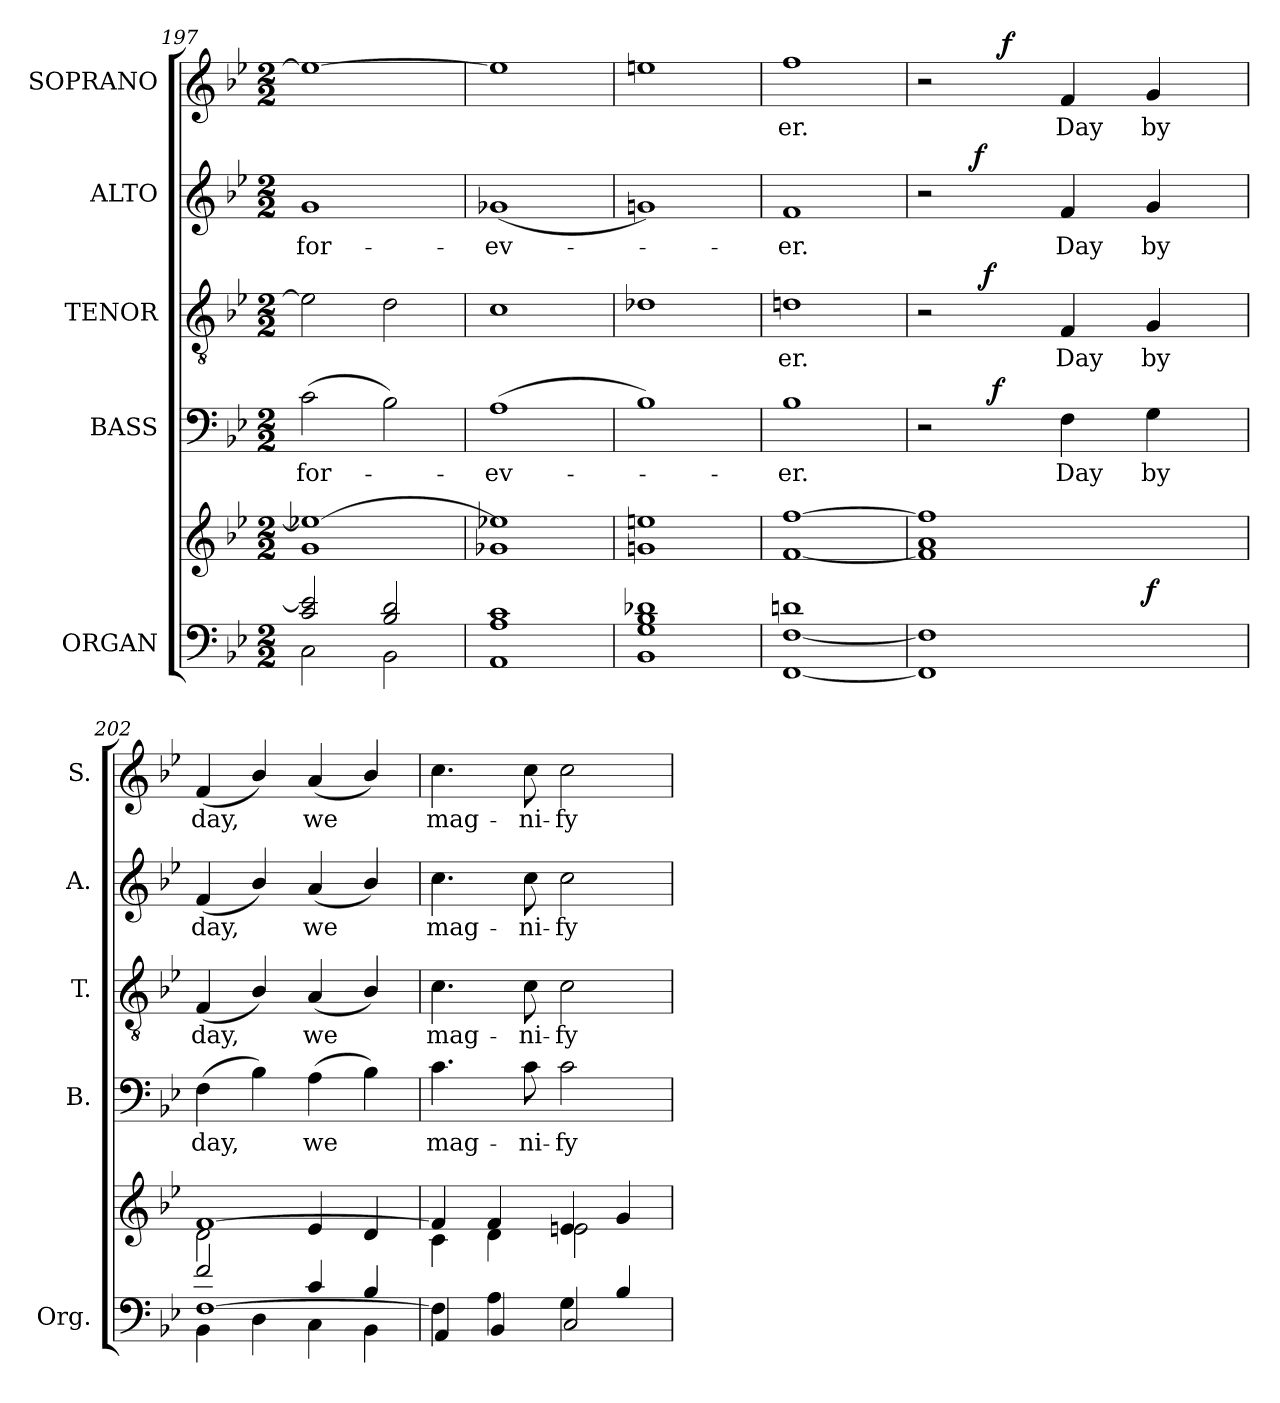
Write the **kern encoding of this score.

**kern	**kern	**dynam	**kern	**text	**dynam	**kern	**text	**dynam	**kern	**text	**dynam	**kern	**text	**dynam
*part5	*part5	*part5	*part4	*part4	*part4	*part3	*part3	*part3	*part2	*part2	*part2	*part1	*part1	*part1
*staff6	*staff5	*staff5/6	*staff4	*staff4	*staff4	*staff3	*staff3	*staff3	*staff2	*staff2	*staff2	*staff1	*staff1	*staff1
*I"ORGAN	*	*	*I"BASS	*	*	*I"TENOR	*	*	*I"ALTO	*	*	*I"SOPRANO	*	*
*I'Org.	*	*	*I'B.	*	*	*I'T.	*	*	*I'A.	*	*	*I'S.	*	*
*clefF4	*clefG2	*	*clefF4	*	*	*clefGv2	*	*	*clefG2	*	*	*clefG2	*	*
*	*	*	*	*	*	*ITrd7c12	*	*	*	*	*	*	*	*
*k[b-e-]	*k[b-e-]	*	*k[b-e-]	*	*	*k[b-e-]	*	*	*k[b-e-]	*	*	*k[b-e-]	*	*
*B-:	*B-:	*	*B-:	*	*	*B-:	*	*	*B-:	*	*	*B-:	*	*
*M2/2	*M2/2	*	*M2/2	*	*	*M2/2	*	*	*M2/2	*	*	*M2/2	*	*
=197	=197	=197	=197	=197	=197	=197	=197	=197	=197	=197	=197	=197	=197	=197
*^	*^	*	*	*	*	*	*	*	*	*	*	*	*	*
!	!	!	!	!	!	!LO:LY:b:color=#000000	!	!	!	!	!	!	!	!	!	!
!	!	!	!	!	!	!	!	!	!	!	!	!LO:LY:b:color=#000000	!	!	!	!
2ci/ 2e-i]	2Ci\	1ee-Xi_	1gi	.	(2ci\	for-	.	2E-i\]	.	.	1gi	for-	.	1ee-i_	.	.
2B-i/ 2di	2BB-i\	.	.	.	2B-i\)	.	.	2Di\	.	.	.	.	.	.	.	.
=198	=198	=198	=198	=198	=198	=198	=198	=198	=198	=198	=198	=198	=198	=198	=198	=198
!	!	!	!	!	!	!LO:LY:b:color=#000000	!	!	!	!	!	!	!	!	!	!
!	!	!	!	!	!	!	!	!	!	!	!	!LO:LY:b:color=#000000	!	!	!	!
1Ai 1ci	1AAi	1ee-Xi]	1g-Xi	.	(1Ai	-ev-	.	1Ci	.	.	(1g-Xi	-ev-	.	1ee-i]	.	.
=199	=199	=199	=199	=199	=199	=199	=199	=199	=199	=199	=199	=199	=199	=199	=199	=199
1Gi 1B-i 1d-Xi	1BB-i	1eeni	1gni	.	1B-i)	.	.	1D-Xi	.	.	1gni)	.	.	1eeni	.	.
=200	=200	=200	=200	=200	=200	=200	=200	=200	=200	=200	=200	=200	=200	=200	=200	=200
!	!	!	!	!	!	!LO:LY:b:color=#000000	!	!	!	!	!	!	!	!	!	!
!	!	!	!	!	!	!	!	!	!LO:LY:b:color=#000000	!	!	!	!	!	!	!
!	!	!	!	!	!	!	!	!	!	!	!	!LO:LY:b:color=#000000	!	!	!	!
!	!	!	!	!	!	!	!	!	!	!	!	!	!	!	!LO:LY:b:color=#000000	!
1dni	[1FFi [1Fi	[1ffi	[1fi	.	1B-i	-er.	.	1Dni	-er.	.	1fi	-er.	.	1ffi	-er.	.
!!LO:PB:g=z
=201	=201	=201	=201	=201	=201	=201	=201	=201	=201	=201	=201	=201	=201	=201	=201	=201
*	*	*	*	*	*^	*	*	*^	*	*	*^	*	*	*^	*	*
1FFi] 1Fi]	2.ryy	1ffi]	1fi] 1ai	.	2r	8ryy	.	.	2r	8ryy	.	.	2r	8ryy	.	.	2r	8ryy	.	.
.	.	.	.	.	.	16ryy	.	.	.	16ryy	.	.	.	32..ryy	.	.	.	16ryy	.	.
.	.	.	.	.	.	.	.	.	.	.	.	.	.	2ryy	.	f	.	.	.	.
.	.	.	.	.	.	128...ryy	.	.	.	512.ryy	.	.	.	.	.	.	.	64ryy	.	.
.	.	.	.	.	.	.	.	.	.	2ryy	.	f	.	.	.	.	.	.	.	.
.	.	.	.	.	.	2ryy	.	f	.	.	.	.	.	.	.	.	.	.	.	.
.	.	.	.	.	.	.	.	.	.	.	.	.	.	.	.	.	.	128ryy	.	.
.	.	.	.	.	.	.	.	.	.	.	.	.	.	.	.	.	.	512ryy	.	.
.	.	.	.	.	.	.	.	.	.	.	.	.	.	.	.	.	.	2ryy	.	f
!	!	!	!	!	!	!	!LO:LY:b:color=#000000	!	!	!	!	!	!	!	!	!	!	!	!	!
!	!	!	!	!	!	!	!	!	!	!	!LO:LY:b:color=#000000	!	!	!	!	!	!	!	!	!
!	!	!	!	!	!	!	!	!	!	!	!	!	!	!	!LO:LY:b:color=#000000	!	!	!	!	!
!	!	!	!	!	!	!	!	!	!	!	!	!	!	!	!	!	!	!	!LO:LY:b:color=#000000	!
.	.	.	.	.	4Fi\	.	Day	.	4FFi/	.	Day	.	4fi/	.	Day	.	4fi/	.	Day	.
.	.	.	.	.	.	.	.	.	.	.	.	.	.	4ryy	.	.	.	.	.	.
.	.	.	.	.	.	.	.	.	.	4ryy	.	.	.	.	.	.	.	.	.	.
.	.	.	.	.	.	4ryy	.	.	.	.	.	.	.	.	.	.	.	.	.	.
.	.	.	.	.	.	.	.	.	.	.	.	.	.	.	.	.	.	4ryy	.	.
!	!	!	!	!	!	!	!LO:LY:b:color=#000000	!	!	!	!	!	!	!	!	!	!	!	!	!
!	!	!	!	!	!	!	!	!	!	!	!LO:LY:b:color=#000000	!	!	!	!	!	!	!	!	!
!	!	!	!	!	!	!	!	!	!	!	!	!	!	!	!LO:LY:b:color=#000000	!	!	!	!	!
!	!	!	!	!	!	!	!	!	!	!	!	!	!	!	!	!	!	!	!LO:LY:b:color=#000000	!
.	4ryy	.	.	f	4Gi\	.	by	.	4GGi/	.	by	.	4gi/	.	by	.	4gi/	.	by	.
.	.	.	.	.	.	.	.	.	.	.	.	.	.	16ryy	.	.	.	.	.	.
.	.	.	.	.	.	.	.	.	.	32ryy	.	.	.	.	.	.	.	.	.	.
.	.	.	.	.	.	32ryy	.	.	.	.	.	.	.	.	.	.	.	.	.	.
.	.	.	.	.	.	.	.	.	.	.	.	.	.	.	.	.	.	32ryy	.	.
.	.	.	.	.	.	.	.	.	.	64ryy	.	.	.	.	.	.	.	.	.	.
.	.	.	.	.	.	64ryy	.	.	.	.	.	.	.	.	.	.	.	.	.	.
.	.	.	.	.	.	.	.	.	.	128ryy	.	.	.	.	.	.	.	.	.	.
.	.	.	.	.	.	.	.	.	.	.	.	.	.	128ryy	.	.	.	.	.	.
.	.	.	.	.	.	.	.	.	.	.	.	.	.	.	.	.	.	256.ryy	.	.
.	.	.	.	.	.	.	.	.	.	256ryy	.	.	.	.	.	.	.	.	.	.
.	.	.	.	.	.	1024ryy	.	.	.	1024ryy	.	.	.	.	.	.	.	.	.	.
*	*	*	*	*	*v	*v	*	*	*	*	*	*	*v	*v	*	*	*v	*v	*	*
*	*	*	*	*	*	*	*	*v	*v	*	*	*	*	*	*	*	*
=202	=202	=202	=202	=202	=202	=202	=202	=202	=202	=202	=202	=202	=202	=202	=202	=202
*	*^	*	*	*	*	*	*	*	*	*	*	*	*	*	*	*
*	*	*	*	*	*	*^	*	*	*^	*	*	*^	*	*	*^	*	*
!	!	!	!	!	!	!	!	!LO:LY:b:color=#000000	!	!	!	!	!	!	!	!	!	!	!	!	!
*	*	*	*	*	*	*v	*v	*	*	*	*	*	*	*v	*v	*	*	*v	*v	*	*
*	*	*	*	*	*	*	*	*	*v	*v	*	*	*	*	*	*	*	*
*	*	*	*	*	*	*^	*	*	*^	*	*	*^	*	*	*^	*	*
!	!	!	!	!	!	!	!	!	!	!	!	!LO:LY:b:color=#000000	!	!	!	!	!	!	!	!	!
*	*	*	*	*	*	*v	*v	*	*	*	*	*	*	*v	*v	*	*	*v	*v	*	*
*	*	*	*	*	*	*	*	*	*v	*v	*	*	*	*	*	*	*	*
*	*	*	*	*	*	*^	*	*	*^	*	*	*^	*	*	*^	*	*
!	!	!	!	!	!	!	!	!	!	!	!	!	!	!	!	!LO:LY:b:color=#000000	!	!	!	!	!
*	*	*	*	*	*	*v	*v	*	*	*	*	*	*	*v	*v	*	*	*v	*v	*	*
*	*	*	*	*	*	*	*	*	*v	*v	*	*	*	*	*	*	*	*
*	*	*	*	*	*	*^	*	*	*^	*	*	*^	*	*	*^	*	*
!	!	!	!	!	!	!	!	!	!	!	!	!	!	!	!	!	!	!	!	!LO:LY:b:color=#000000	!
*	*	*	*	*	*	*v	*v	*	*	*	*	*	*	*v	*v	*	*	*v	*v	*	*
*	*	*	*	*	*	*	*	*	*v	*v	*	*	*	*	*	*	*	*
[1Fi	2fi/	4BB-i\	[1fi	2di\	.	(4Fi\	day,	.	(4FFi/	day,	.	(4fi/	day,	.	(4fi/	day,	.
.	.	4Di\	.	.	.	4B-i\)	.	.	4BB-i/)	.	.	4b-i/)	.	.	4b-i/)	.	.
!	!	!	!	!	!	!	!LO:LY:b:color=#000000	!	!	!	!	!	!	!	!	!	!
!	!	!	!	!	!	!	!	!	!	!LO:LY:b:color=#000000	!	!	!	!	!	!	!
!	!	!	!	!	!	!	!	!	!	!	!	!	!LO:LY:b:color=#000000	!	!	!	!
!	!	!	!	!	!	!	!	!	!	!	!	!	!	!	!	!LO:LY:b:color=#000000	!
.	4ci/	4Ci\	.	4e-i/	.	(4Ai\	we	.	(4AAi/	we	.	(4ai/	we	.	(4ai/	we	.
.	4B-i/	4BB-i\	.	4di/	.	4B-i\)	.	.	4BB-i/)	.	.	4b-i/)	.	.	4b-i/)	.	.
*	*v	*v	*	*	*	*	*	*	*	*	*	*	*	*	*	*	*
=203	=203	=203	=203	=203	=203	=203	=203	=203	=203	=203	=203	=203	=203	=203	=203	=203
*	*^	*	*	*	*	*	*	*	*	*	*	*	*	*	*	*
!	!	!	!	!	!	!	!LO:LY:b:color=#000000	!	!	!	!	!	!	!	!	!	!
*	*v	*v	*	*	*	*	*	*	*	*	*	*	*	*	*	*	*
*	*^	*	*	*	*	*	*	*	*	*	*	*	*	*	*	*
!	!	!	!	!	!	!	!	!	!	!LO:LY:b:color=#000000	!	!	!	!	!	!	!
*	*v	*v	*	*	*	*	*	*	*	*	*	*	*	*	*	*	*
*	*^	*	*	*	*	*	*	*	*	*	*	*	*	*	*	*
!	!	!	!	!	!	!	!	!	!	!	!	!	!LO:LY:b:color=#000000	!	!	!	!
*	*v	*v	*	*	*	*	*	*	*	*	*	*	*	*	*	*	*
*	*^	*	*	*	*	*	*	*	*	*	*	*	*	*	*	*
!	!	!	!	!	!	!	!	!	!	!	!	!	!	!	!	!LO:LY:b:color=#000000	!
*	*v	*v	*	*	*	*	*	*	*	*	*	*	*	*	*	*	*
4Fi\]	4AAi/	4fi/]	4ci\	.	4.ci\	mag-	.	4.Ci\	mag-	.	4.cci\	mag-	.	4.cci\	mag-	.
4Ai\	4BB-i/	4fi/	4di\	.	.	.	.	.	.	.	.	.	.	.	.	.
!	!	!	!	!	!	!LO:LY:b:color=#000000	!	!	!	!	!	!	!	!	!	!
!	!	!	!	!	!	!	!	!	!LO:LY:b:color=#000000	!	!	!	!	!	!	!
!	!	!	!	!	!	!	!	!	!	!	!	!LO:LY:b:color=#000000	!	!	!	!
!	!	!	!	!	!	!	!	!	!	!	!	!	!	!	!LO:LY:b:color=#000000	!
.	.	.	.	.	8ci\	-ni-	.	8Ci\	-ni-	.	8cci\	-ni-	.	8cci\	-ni-	.
!	!	!	!	!	!	!LO:LY:b:color=#000000	!	!	!	!	!	!	!	!	!	!
!	!	!	!	!	!	!	!	!	!LO:LY:b:color=#000000	!	!	!	!	!	!	!
!	!	!	!	!	!	!	!	!	!	!	!	!LO:LY:b:color=#000000	!	!	!	!
!	!	!	!	!	!	!	!	!	!	!	!	!	!	!	!LO:LY:b:color=#000000	!
4Gi\	2Ci/	4eni/	2ei\	.	2ci\	-fy	.	2Ci\	-fy	.	2cci\	-fy	.	2cci\	-fy	.
4B-i/	.	4gi/	.	.	.	.	.	.	.	.	.	.	.	.	.	.
*v	*v	*	*	*	*	*	*	*	*	*	*	*	*	*	*	*
*	*v	*v	*	*	*	*	*	*	*	*	*	*	*	*	*
=	=	=	=	=	=	=	=	=	=	=	=	=	=	=
*-	*-	*-	*-	*-	*-	*-	*-	*-	*-	*-	*-	*-	*-	*-
